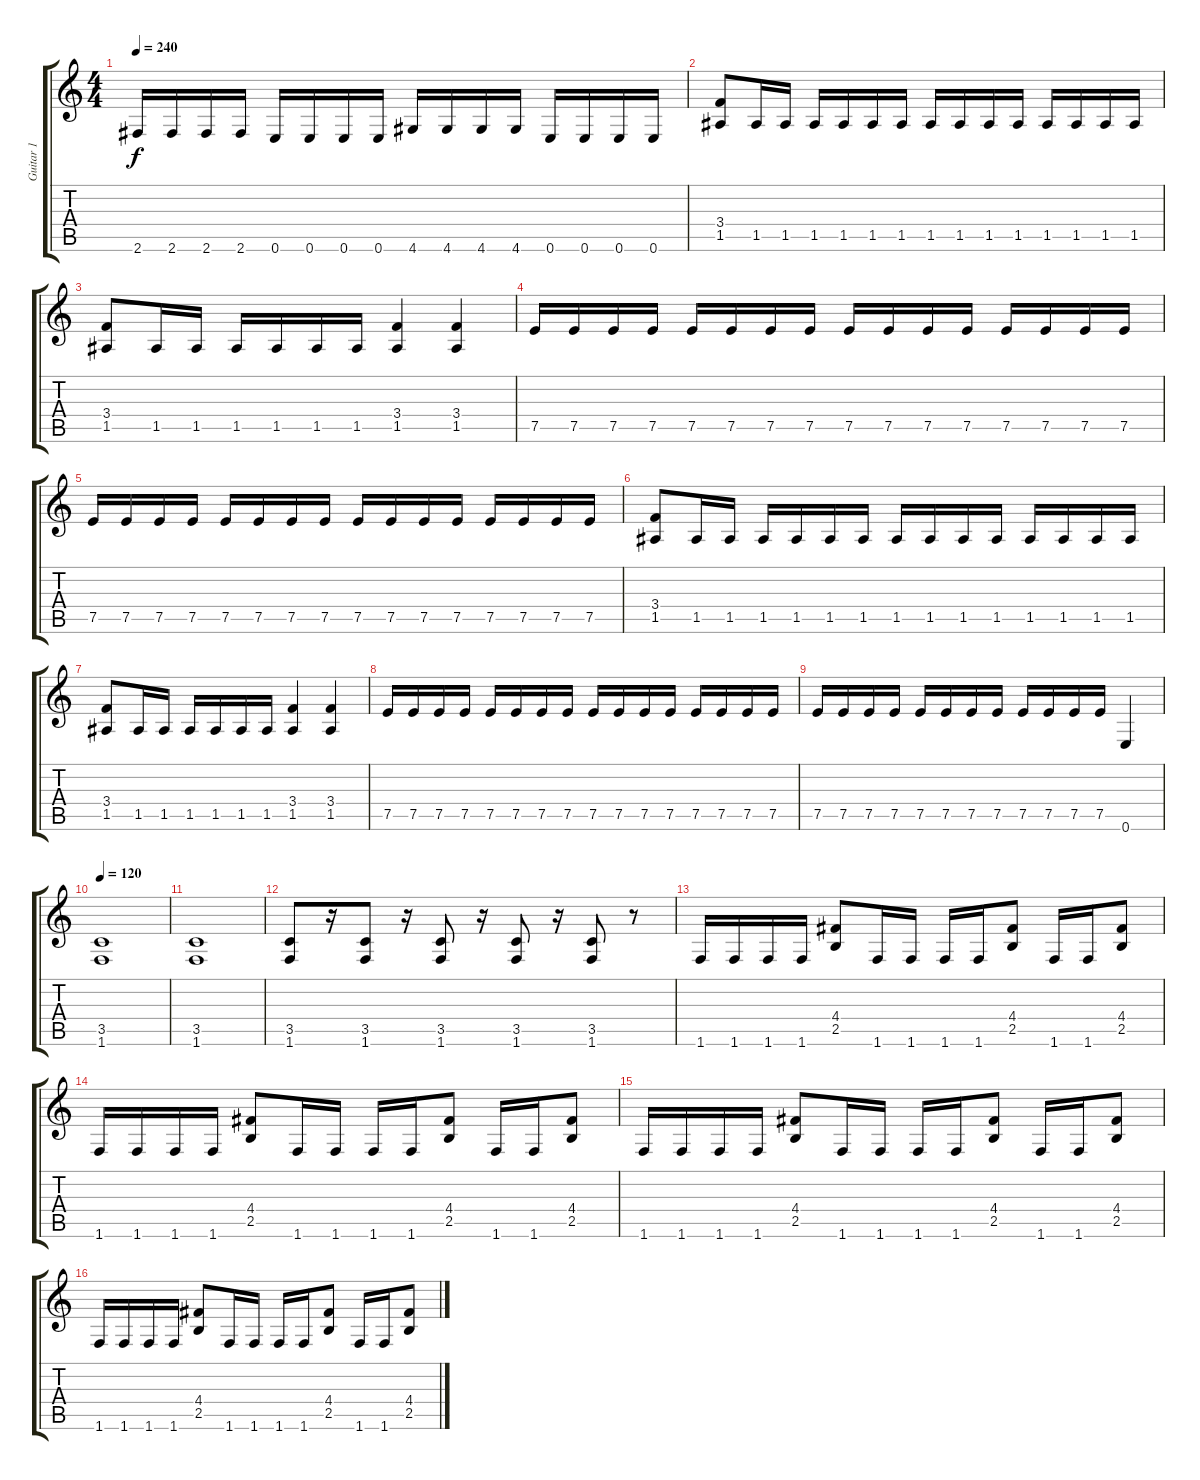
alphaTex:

\track ("Guitar 1" "Guitar 1") {instrument distortionguitar}
\staff {score tabs}
\tuning (E4 B3 G3 D3 A2 E2) {hide}
\ts (4 4)
\tempo 240
\clef g2
\ks c
2.6.16{dy f} 2.6.16 2.6.16 2.6.16 0.6.16 0.6.16 0.6.16 0.6.16 4.6.16 4.6.16 4.6.16 4.6.16 0.6.16 0.6.16 0.6.16 0.6.16 |
(3.4 1.5).8 1.5.16 1.5.16 1.5.16 1.5.16 1.5.16 1.5.16 1.5.16 1.5.16 1.5.16 1.5.16 1.5.16 1.5.16 1.5.16 1.5.16 |
(3.4 1.5).8 1.5.16 1.5.16 1.5.16 1.5.16 1.5.16 1.5.16 (3.4 1.5).4 (3.4 1.5).4 |
7.5.16 7.5.16 7.5.16 7.5.16 7.5.16 7.5.16 7.5.16 7.5.16 7.5.16 7.5.16 7.5.16 7.5.16 7.5.16 7.5.16 7.5.16 7.5.16 |
7.5.16 7.5.16 7.5.16 7.5.16 7.5.16 7.5.16 7.5.16 7.5.16 7.5.16 7.5.16 7.5.16 7.5.16 7.5.16 7.5.16 7.5.16 7.5.16 |
(3.4 1.5).8 1.5.16 1.5.16 1.5.16 1.5.16 1.5.16 1.5.16 1.5.16 1.5.16 1.5.16 1.5.16 1.5.16 1.5.16 1.5.16 1.5.16 |
(3.4 1.5).8 1.5.16 1.5.16 1.5.16 1.5.16 1.5.16 1.5.16 (3.4 1.5).4 (3.4 1.5).4 |
7.5.16 7.5.16 7.5.16 7.5.16 7.5.16 7.5.16 7.5.16 7.5.16 7.5.16 7.5.16 7.5.16 7.5.16 7.5.16 7.5.16 7.5.16 7.5.16 |
7.5.16 7.5.16 7.5.16 7.5.16 7.5.16 7.5.16 7.5.16 7.5.16 7.5.16 7.5.16 7.5.16 7.5.16 0.6.4 |
\tempo 120
(3.5 1.6).1 |
(3.5 1.6).1 |
(3.5 1.6).8 r.16 (3.5 1.6).8 r.16 (3.5 1.6).8 r.16 (3.5 1.6).8 r.16 (3.5 1.6).8 r.8 |
1.6.16 1.6.16 1.6.16 1.6.16 (4.4 2.5).8 1.6.16 1.6.16 1.6.16 1.6.16 (4.4 2.5).8 1.6.16 1.6.16 (4.4 2.5).8 |
1.6.16 1.6.16 1.6.16 1.6.16 (4.4 2.5).8 1.6.16 1.6.16 1.6.16 1.6.16 (4.4 2.5).8 1.6.16 1.6.16 (4.4 2.5).8 |
1.6.16 1.6.16 1.6.16 1.6.16 (4.4 2.5).8 1.6.16 1.6.16 1.6.16 1.6.16 (4.4 2.5).8 1.6.16 1.6.16 (4.4 2.5).8 |
1.6.16 1.6.16 1.6.16 1.6.16 (4.4 2.5).8 1.6.16 1.6.16 1.6.16 1.6.16 (4.4 2.5).8 1.6.16 1.6.16 (4.4 2.5).8
